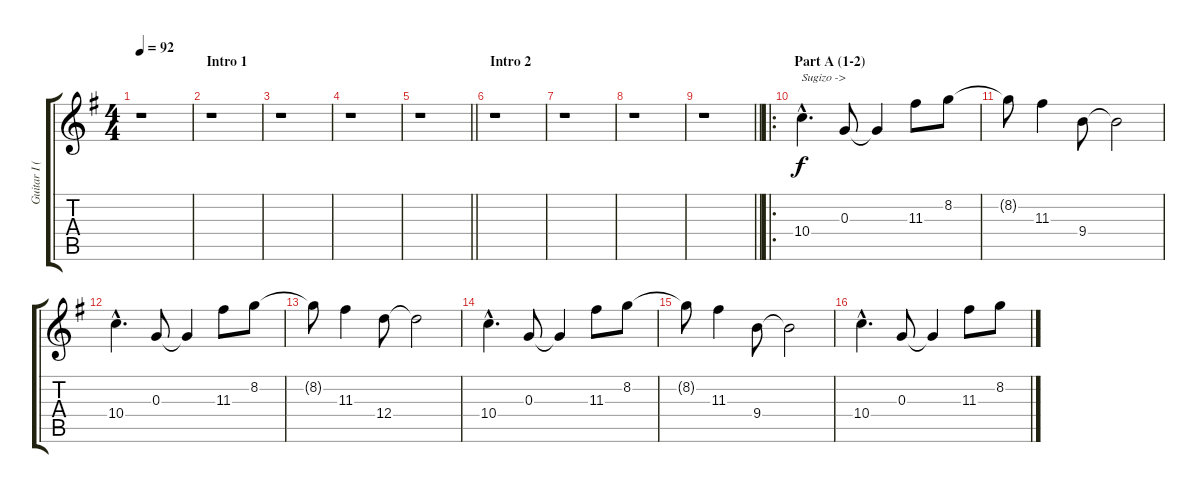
\track ("Guitar I (Sugizo, Inoran)" "Guitar I (") {instrument distortionguitar}
\staff {score tabs}
\tuning (E4 B3 G3 D3 A2 E2) {hide}
\ts (4 4)
\tempo 92
\clef g2
\ks g
r.1{dy f instrument distortionguitar} |
\section ("" "Intro 1")
r.1 |
r.1 |
r.1 |
\barLineRight lightlight
r.1 |
\section ("" "Intro 2")
r.1 |
r.1 |
r.1 |
\barLineRight lightlight
r.1 |
\ro
\section ("" "Part A (1-2)")
10.4{hac}.4{d txt "Sugizo ->"} 0.3.8 0.3{t}.4 11.3.8 8.2.8 |
8.2{t}.8 11.3.4 9.4.8 9.4{t}.2 |
10.4{hac}.4{d} 0.3.8 0.3{t}.4 11.3.8 8.2.8 |
8.2{t}.8 11.3.4 12.4.8 12.4{t}.2 |
10.4{hac}.4{d} 0.3.8 0.3{t}.4 11.3.8 8.2.8 |
8.2{t}.8 11.3.4 9.4.8 9.4{t}.2 |
10.4{hac}.4{d} 0.3.8 0.3{t}.4 11.3.8 8.2.8
